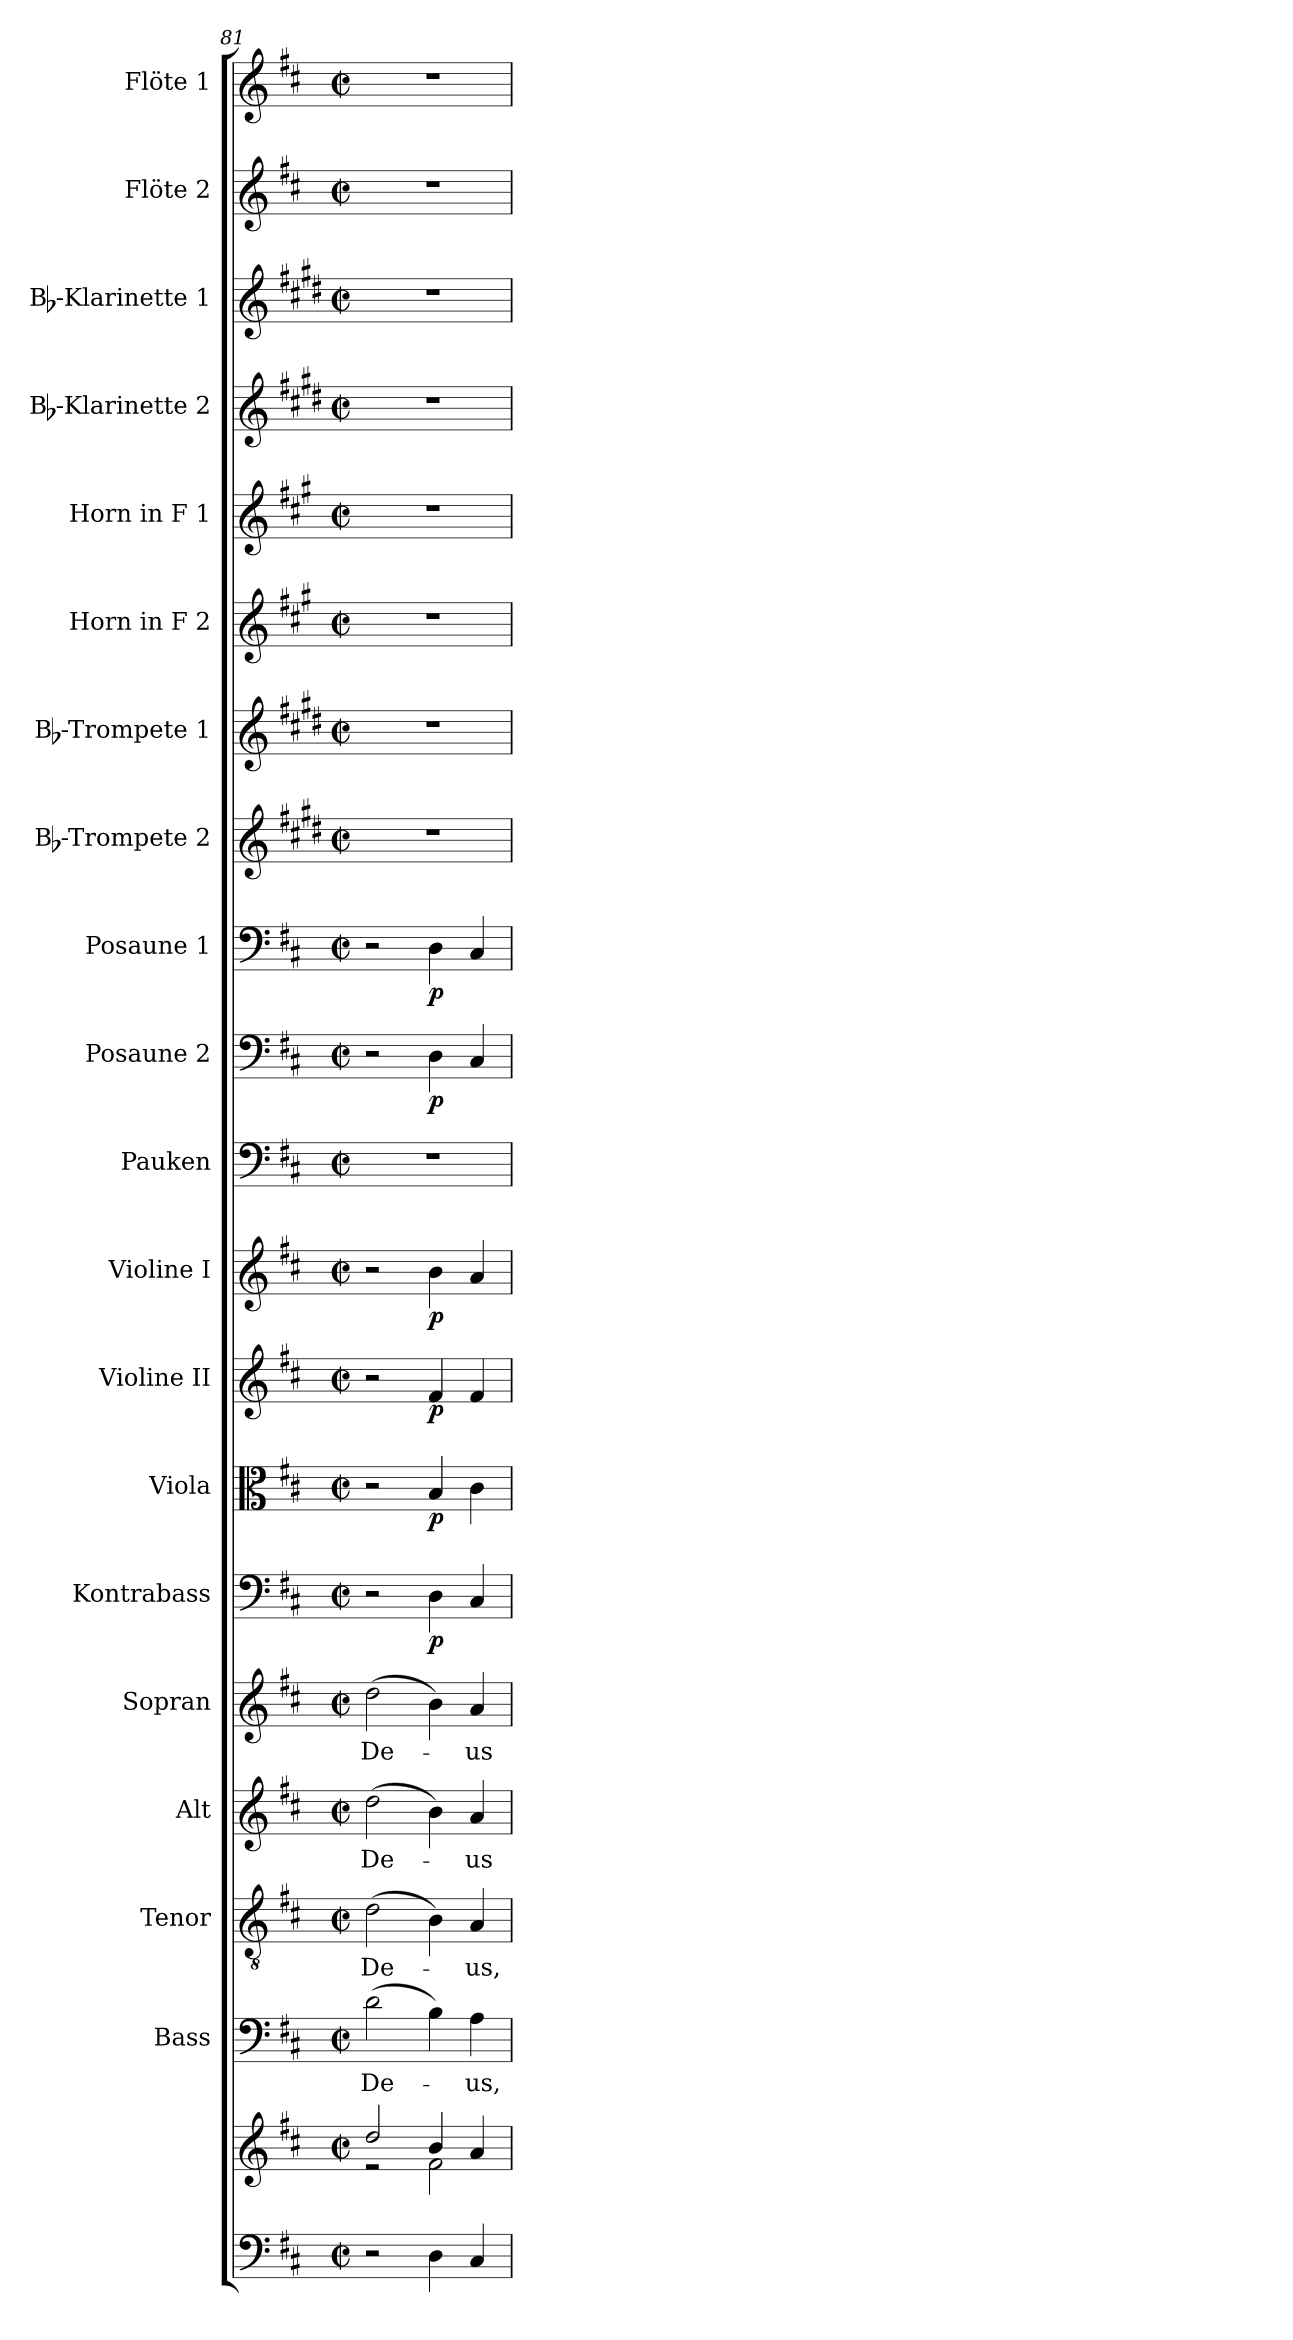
**kern	**kern	**kern	**text	**kern	**text	**kern	**text	**kern	**text	**kern	**dynam	**kern	**dynam	**kern	**dynam	**kern	**dynam	**kern	**kern	**dynam	**kern	**dynam	**kern	**kern	**kern	**kern	**kern	**kern	**kern	**kern
*part20	*part20	*part19	*part19	*part18	*part18	*part17	*part17	*part16	*part16	*part15	*part15	*part14	*part14	*part13	*part13	*part12	*part12	*part11	*part10	*part10	*part9	*part9	*part8	*part7	*part6	*part5	*part4	*part3	*part2	*part1
*staff21	*staff20	*staff19	*staff19	*staff18	*staff18	*staff17	*staff17	*staff16	*staff16	*staff15	*staff15	*staff14	*staff14	*staff13	*staff13	*staff12	*staff12	*staff11	*staff10	*staff10	*staff9	*staff9	*staff8	*staff7	*staff6	*staff5	*staff4	*staff3	*staff2	*staff1
*	*	*I"Bass	*	*I"Tenor	*	*I"Alt	*	*I"Sopran	*	*I"Kontrabass	*	*I"Viola	*	*I"Violine II	*	*I"Violine I	*	*I"Pauken	*I"Posaune 2	*	*I"Posaune 1	*	*I"Bb-Trompete 2	*I"Bb-Trompete 1	*I"Horn in F 2	*I"Horn in F 1	*I"Bb-Klarinette 2	*I"Bb-Klarinette 1	*I"Flöte 2	*I"Flöte 1
*	*	*I'B.	*	*I'T.	*	*I'A.	*	*I'S.	*	*I'Kb.	*	*I'Vla.	*	*I'Vl. II	*	*I'Vl. I	*	*I'Pk.	*I'Pos. 2	*	*I'Pos. 1	*	*I'Bb Trp. 2	*I'Bb Trp. 1	*	*	*I'Bb Kl. 2	*I'Bb Kl. 1	*I'Fl. 2	*I'Fl. 1
*clefF4	*clefG2	*clefF4	*	*clefGv2	*	*clefG2	*	*clefG2	*	*clefF4	*	*clefC3	*	*clefG2	*	*clefG2	*	*clefF4	*clefF4	*	*clefF4	*	*clefG2	*clefG2	*clefG2	*clefG2	*clefG2	*clefG2	*clefG2	*clefG2
*	*	*	*	*	*	*	*	*	*	*ITrd7c12	*	*	*	*	*	*	*	*	*	*	*	*	*ITrd1c2	*ITrd1c2	*ITrd4c7	*ITrd4c7	*ITrd1c2	*ITrd1c2	*	*
*k[f#c#]	*k[f#c#]	*k[f#c#]	*	*k[f#c#]	*	*k[f#c#]	*	*k[f#c#]	*	*k[f#c#]	*	*k[f#c#]	*	*k[f#c#]	*	*k[f#c#]	*	*k[f#c#]	*k[f#c#]	*	*k[f#c#]	*	*k[f#c#]	*k[f#c#]	*k[f#c#]	*k[f#c#]	*k[f#c#]	*k[f#c#]	*k[f#c#]	*k[f#c#]
*D:	*D:	*D:	*	*D:	*	*D:	*	*D:	*	*D:	*	*D:	*	*D:	*	*D:	*	*D:	*D:	*	*D:	*	*D:	*D:	*D:	*D:	*D:	*D:	*D:	*D:
*M2/2	*M2/2	*M2/2	*	*M2/2	*	*M2/2	*	*M2/2	*	*M2/2	*	*M2/2	*	*M2/2	*	*M2/2	*	*M2/2	*M2/2	*	*M2/2	*	*M2/2	*M2/2	*M2/2	*M2/2	*M2/2	*M2/2	*M2/2	*M2/2
*met(c|)	*met(c|)	*met(c|)	*	*met(c|)	*	*met(c|)	*	*met(c|)	*	*met(c|)	*	*met(c|)	*	*met(c|)	*	*met(c|)	*	*met(c|)	*met(c|)	*	*met(c|)	*	*met(c|)	*met(c|)	*met(c|)	*met(c|)	*met(c|)	*met(c|)	*met(c|)	*met(c|)
=81	=81	=81	=81	=81	=81	=81	=81	=81	=81	=81	=81	=81	=81	=81	=81	=81	=81	=81	=81	=81	=81	=81	=81	=81	=81	=81	=81	=81	=81	=81
*	*^	*	*	*	*	*	*	*	*	*	*	*	*	*	*	*	*	*	*	*	*	*	*	*	*	*	*	*	*	*
!	!	!	!	!LO:LY:b	!	!LO:LY:b	!	!LO:LY:b	!	!LO:LY:b	!	!	!	!	!	!	!	!	!	!	!	!	!	!	!	!	!	!	!	!	!
2r	2dd/	2re	(>2d\	De-	(>2d\	De-	(>2dd\	De-	(>2dd\	De-	2r	.	2r	.	2r	.	2r	.	1r	2r	.	2r	.	1r	1r	1r	1r	1r	1r	1r	1r
!	!	!	!	!	!	!	!	!	!	!	!	!LO:DY:b	!	!LO:DY:b	!	!LO:DY:b	!	!LO:DY:b	!	!	!LO:DY:b	!	!LO:DY:b	!	!	!	!	!	!	!	!
4D\	4b/	2f#\	4B\)	.	4B\)	.	4b\)	.	4b\)	.	4DD\	p	4B/	p	4f#/	p	4b\	p	.	4D\	p	4D\	p	.	.	.	.	.	.	.	.
!	!	!	!	!LO:LY:b	!	!LO:LY:b	!	!LO:LY:b	!	!LO:LY:b	!	!	!	!	!	!	!	!	!	!	!	!	!	!	!	!	!	!	!	!	!
4C#/	4a/	.	4A\	-us,	4A/	-us,	4a/	-us	4a/	-us	4CC#/	.	4c#\	.	4f#/	.	4a/	.	.	4C#/	.	4C#/	.	.	.	.	.	.	.	.	.
*	*v	*v	*	*	*	*	*	*	*	*	*	*	*	*	*	*	*	*	*	*	*	*	*	*	*	*	*	*	*	*	*
=	=	=	=	=	=	=	=	=	=	=	=	=	=	=	=	=	=	=	=	=	=	=	=	=	=	=	=	=	=	=
*-	*-	*-	*-	*-	*-	*-	*-	*-	*-	*-	*-	*-	*-	*-	*-	*-	*-	*-	*-	*-	*-	*-	*-	*-	*-	*-	*-	*-	*-	*-
